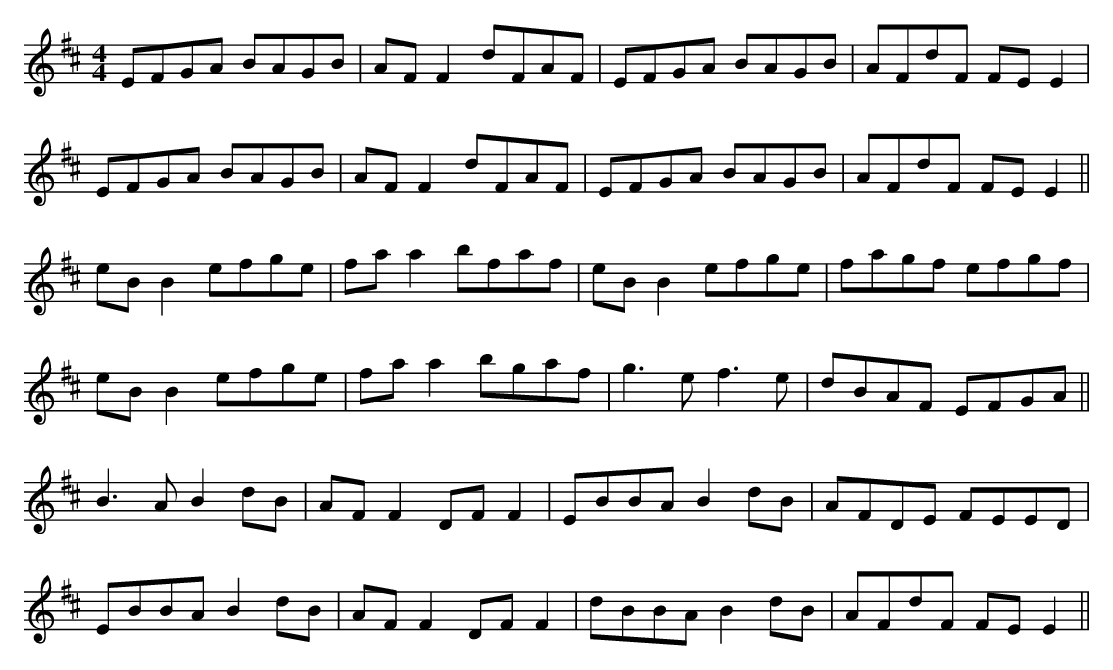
X:1
M:4/4
K:Edor
EFGA BAGB|AF F2 dFAF|EFGA BAGB|AFdF FE E2|
EFGA BAGB|AF F2 dFAF|EFGA BAGB|AFdF FE E2||
eB B2 efge|fa a2 bfaf|eB B2 efge|fagf efgf|
eB B2 efge|fa a2 bgaf|g3e f3e|dBAF EFGA||
B3A B2 dB|AF F2 DF F2|EBBA B2 dB|AFDE FEED|
EBBA B2 dB|AF F2 DF F2|dBBA B2 dB|AFdF FE E2||
